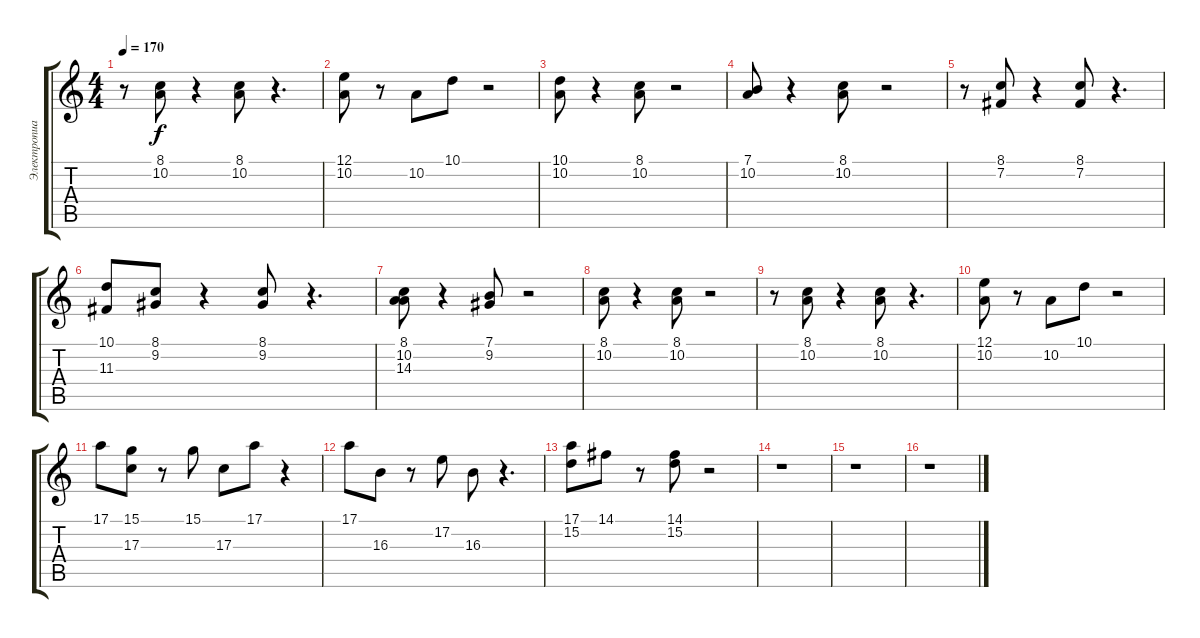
\track ("Электропиано(Козлов)" "Электропиа") {instrument harpsichord}
\staff {score tabs}
\tuning (E4 B3 G3 D3 A2 E2) {hide}
\ts (4 4)
\tempo 170
\clef g2
\ks c
r.8{dy f} (8.1 10.2).8 r.4 (8.1 10.2).8 r.4{d} |
(12.1 10.2).8 r.8 10.2.8 10.1.8 r.2 |
(10.1 10.2).8 r.4 (8.1 10.2).8 r.2 |
(7.1 10.2).8 r.4 (8.1 10.2).8 r.2 |
r.8 (8.1 7.2).8 r.4 (8.1 7.2).8 r.4{d} |
(10.1 11.3).8 (8.1 9.2).8 r.4 (8.1 9.2).8 r.4{d} |
(8.1 10.2 14.3).8 r.4 (7.1 9.2).8 r.2 |
(8.1 10.2).8 r.4 (8.1 10.2).8 r.2 |
r.8 (8.1 10.2).8 r.4 (8.1 10.2).8 r.4{d} |
(12.1 10.2).8 r.8 10.2.8 10.1.8 r.2 |
17.1.8 (15.1 17.3).8 r.8 15.1.8 17.3.8 17.1.8 r.4 |
17.1.8 16.3.8 r.8 17.2.8 16.3.8 r.4{d} |
(17.1 15.2).8 14.1.8 r.8 (14.1 15.2).8 r.2 |
r.1 |
r.1 |
r.1
